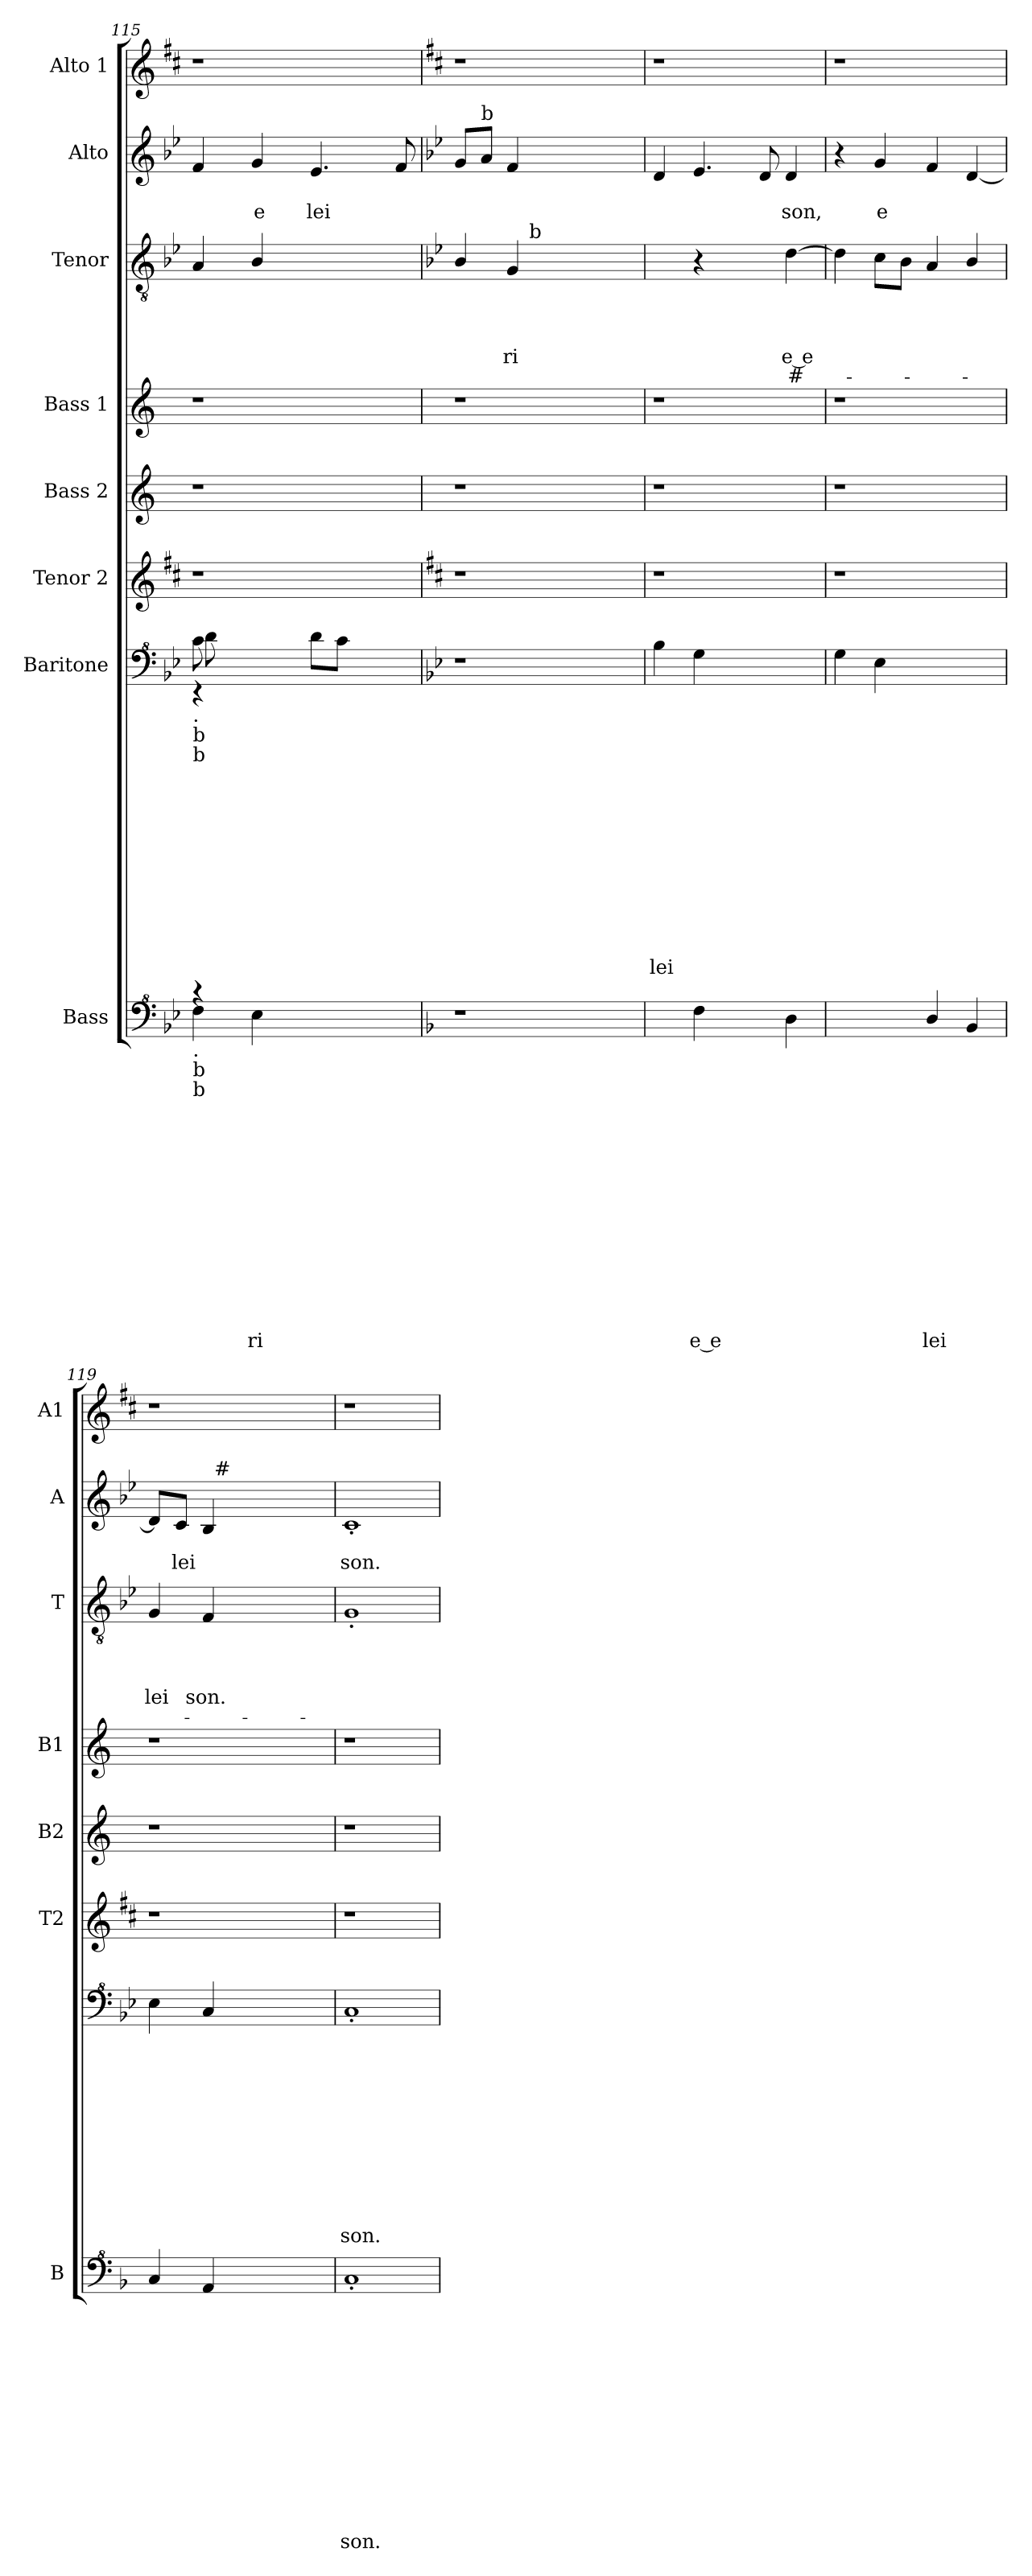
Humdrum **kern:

**kern	**text	**text	**text	**text	**text	**text	**text	**text	**text	**text	**text	**text	**text	**kern	**text	**text	**text	**text	**text	**text	**text	**text	**text	**text	**text	**kern	**kern	**kern	**kern	**text	**text	**text	**text	**text	**kern	**text	**text	**kern
*part8	*part8	*part8	*part8	*part8	*part8	*part8	*part8	*part8	*part8	*part8	*part8	*part8	*part8	*part7	*part7	*part7	*part7	*part7	*part7	*part7	*part7	*part7	*part7	*part7	*part7	*part6	*part5	*part4	*part3	*part3	*part3	*part3	*part3	*part3	*part2	*part2	*part2	*part1
*staff8	*staff8	*staff8	*staff8	*staff8	*staff8	*staff8	*staff8	*staff8	*staff8	*staff8	*staff8	*staff8	*staff8	*staff7	*staff7	*staff7	*staff7	*staff7	*staff7	*staff7	*staff7	*staff7	*staff7	*staff7	*staff7	*staff6	*staff5	*staff4	*staff3	*staff3	*staff3	*staff3	*staff3	*staff3	*staff2	*staff2	*staff2	*staff1
*I"Bass	*	*	*	*	*	*	*	*	*	*	*	*	*	*I"Baritone	*	*	*	*	*	*	*	*	*	*	*	*I"Tenor 2	*I"Bass 2	*I"Bass 1	*I"Tenor	*	*	*	*	*	*I"Alto	*	*	*I"Alto 1
*I'B	*	*	*	*	*	*	*	*	*	*	*	*	*	*	*	*	*	*	*	*	*	*	*	*	*	*I'T2	*I'B2	*I'B1	*I'T	*	*	*	*	*	*I'A	*	*	*I'A1
!!LO:LB:g=z
*clefF^4	*	*	*	*	*	*	*	*	*	*	*	*	*	*clefF^4	*	*	*	*	*	*	*	*	*	*	*	*clefG2	*clefG2	*clefG2	*clefGv2	*	*	*	*	*	*clefG2	*	*	*clefG2
*	*	*	*	*	*	*	*	*	*	*	*	*	*	*	*	*	*	*	*	*	*	*	*	*	*	*ITrd1c2	*	*	*ITrd1c2	*	*	*	*	*	*ITrd1c2	*	*	*ITrd1c2
*k[b-e-]	*	*	*	*	*	*	*	*	*	*	*	*	*	*k[b-e-]	*	*	*	*	*	*	*	*	*	*	*	*k[]	*k[]	*k[]	*k[b-e-a-d-]	*	*	*	*	*	*k[b-e-a-d-]	*	*	*k[]
*B-:	*	*	*	*	*	*	*	*	*	*	*	*	*	*B-:	*	*	*	*	*	*	*	*	*	*	*	*C:	*C:	*C:	*A-:	*	*	*	*	*	*A-:	*	*	*C:
=115	=115	=115	=115	=115	=115	=115	=115	=115	=115	=115	=115	=115	=115	=115	=115	=115	=115	=115	=115	=115	=115	=115	=115	=115	=115	=115	=115	=115	=115	=115	=115	=115	=115	=115	=115	=115	=115	=115
*^	*	*	*	*	*	*	*	*	*	*	*	*	*	*^	*	*	*	*	*	*	*	*	*	*	*	*	*	*	*	*	*	*	*	*	*	*	*	*
*	*	*	*	*	*	*	*	*	*	*	*	*	*	*	*	*^	*	*	*	*	*	*	*	*	*	*	*	*	*	*	*	*	*	*	*	*	*	*	*	*
*	*	*	*	*	*	*	*	*	*	*	*	*	*	*	*	*	*^	*	*	*	*	*	*	*	*	*	*	*	*	*	*	*	*	*	*	*	*	*	*	*	*
!	!	!	!	!	!	!	!	!	!	!	!	!	!	!	!LO:TX:b:t=.	!	!	!	!	!	!	!	!	!	!	!	!	!	!	!	!	!	!	!	!	!	!	!	!	!	!	!
!	!	!	!	!	!	!	!	!	!	!	!	!	!	!	!LO:TX:b:t=b	!	!	!	!	!	!	!	!	!	!	!	!	!	!	!	!	!	!	!	!	!	!	!	!	!	!	!
!	!	!	!	!	!	!	!	!	!	!	!	!	!	!	!LO:TX:b:t=b	!	!	!	!	!	!	!	!	!	!	!	!	!	!	!	!	!	!	!	!	!	!	!	!	!	!	!
!LO:TX:b:t=.	!	!	!	!	!	!	!	!	!	!	!	!	!	!	!	!	!	!	!	!	!	!	!	!	!	!	!	!	!	!	!	!	!	!	!	!	!	!	!	!	!	!
!LO:TX:b:t=b	!	!	!	!	!	!	!	!	!	!	!	!	!	!	!	!	!	!	!	!	!	!	!	!	!	!	!	!	!	!	!	!	!	!	!	!	!	!	!	!	!	!
!LO:TX:b:t=b	!	!	!	!	!	!	!	!	!	!	!	!	!	!	!	!	!	!	!	!	!	!	!	!	!	!	!	!	!	!	!	!	!	!	!	!	!	!	!	!	!	!
4rcc	4f\	.	.	.	.	.	.	.	.	.	.	.	.	.	32ryy	4rE	8cc\	8dd\	.	.	.	.	.	.	.	.	.	.	.	1r	1r	1r	4G/	.	.	.	.	.	4e-/	.	.	1r
.	.	.	.	.	.	.	.	.	.	.	.	.	.	.	4ryy	.	.	.	.	.	.	.	.	.	.	.	.	.	.	.	.	.	.	.	.	.	.	.	.	.	.	.
.	.	.	.	.	.	.	.	.	.	.	.	.	.	.	.	.	4ryy	4.ryy	.	.	.	.	.	.	.	.	.	.	.	.	.	.	.	.	.	.	.	.	.	.	.	.
!	!	!	!	!	!	!	!	!	!	!	!	!	!	!LO:LY:b	!	!	!	!	!	!	!	!	!	!	!	!	!	!	!	!	!	!	!	!	!	!	!	!	!	!	!LO:LY:b	!
2ryy	4e-\	.	.	.	.	.	.	.	.	.	.	.	.	-ri	.	4ryy	.	.	.	.	.	.	.	.	.	.	.	.	.	.	.	.	4A-/	.	.	.	.	.	4f/	.	e	.
.	.	.	.	.	.	.	.	.	.	.	.	.	.	.	2ryy	.	.	.	.	.	.	.	.	.	.	.	.	.	.	.	.	.	.	.	.	.	.	.	.	.	.	.
.	.	.	.	.	.	.	.	.	.	.	.	.	.	.	.	.	2ryy	.	.	.	.	.	.	.	.	.	.	.	.	.	.	.	.	.	.	.	.	.	.	.	.	.
!	!	!	!	!	!	!	!	!	!	!	!	!	!	!	!	!	!	!	!	!	!	!	!	!	!	!	!	!	!	!	!	!	!	!	!	!	!	!	!	!	!LO:LY:b	!
.	2ryy	.	.	.	.	.	.	.	.	.	.	.	.	.	.	2ryy	.	8dd\L	.	.	.	.	.	.	.	.	.	.	.	.	.	.	2ryy	.	.	.	.	.	4.d-/	.	lei	.
.	.	.	.	.	.	.	.	.	.	.	.	.	.	.	.	.	.	8cc\J	.	.	.	.	.	.	.	.	.	.	.	.	.	.	.	.	.	.	.	.	.	.	.	.
4ryy	.	.	.	.	.	.	.	.	.	.	.	.	.	.	.	.	.	4ryy	.	.	.	.	.	.	.	.	.	.	.	.	.	.	.	.	.	.	.	.	.	.	.	.
.	.	.	.	.	.	.	.	.	.	.	.	.	.	.	8..ryy	.	.	.	.	.	.	.	.	.	.	.	.	.	.	.	.	.	.	.	.	.	.	.	.	.	.	.
.	.	.	.	.	.	.	.	.	.	.	.	.	.	.	.	.	8ryy	.	.	.	.	.	.	.	.	.	.	.	.	.	.	.	.	.	.	.	.	.	8e-/	.	.	.
*v	*v	*	*	*	*	*	*	*	*	*	*	*	*	*	*	*	*	*	*	*	*	*	*	*	*	*	*	*	*	*	*	*	*	*	*	*	*	*	*	*	*	*
*	*	*	*	*	*	*	*	*	*	*	*	*	*	*v	*v	*v	*v	*	*	*	*	*	*	*	*	*	*	*	*	*	*	*	*	*	*	*	*	*	*	*	*
=116	=116	=116	=116	=116	=116	=116	=116	=116	=116	=116	=116	=116	=116	=116	=116	=116	=116	=116	=116	=116	=116	=116	=116	=116	=116	=116	=116	=116	=116	=116	=116	=116	=116	=116	=116	=116	=116	=116
*k[b-]	*	*	*	*	*	*	*	*	*	*	*	*	*	*	*	*	*	*	*	*	*	*	*	*	*	*	*	*	*	*	*	*	*	*	*	*	*	*
*F:	*	*	*	*	*	*	*	*	*	*	*	*	*	*	*	*	*	*	*	*	*	*	*	*	*	*	*	*	*	*	*	*	*	*	*	*	*	*
*	*	*	*	*	*	*	*	*	*	*	*	*	*	*	*	*	*	*	*	*	*	*	*	*	*	*	*	*	*^	*	*	*	*	*	*	*	*	*
1r	.	.	.	.	.	.	.	.	.	.	.	.	.	1r	.	.	.	.	.	.	.	.	.	.	.	1r	1r	1r	4A-/	4ryy	.	.	.	.	.	8f/L	.	.	1r
!	!	!	!	!	!	!	!	!	!	!	!	!	!	!	!	!	!	!	!	!	!	!	!	!	!	!	!	!	!	!	!	!	!	!	!	!LO:TX:a:t=b	!	!	!
.	.	.	.	.	.	.	.	.	.	.	.	.	.	.	.	.	.	.	.	.	.	.	.	.	.	.	.	.	.	.	.	.	.	.	.	8g/J	.	.	.
!	!	!	!	!	!	!	!	!	!	!	!	!	!	!	!	!	!	!	!	!	!	!	!	!	!	!	!	!	!	!	!	!	!	!LO:LY:b	!	!	!	!	!
.	.	.	.	.	.	.	.	.	.	.	.	.	.	.	.	.	.	.	.	.	.	.	.	.	.	.	.	.	4F/	16.ryy	.	.	.	ri	.	4e-/	.	.	.
!	!	!	!	!	!	!	!	!	!	!	!	!	!	!	!	!	!	!	!	!	!	!	!	!	!	!	!	!	!	!LO:TX:a:t=b	!	!	!	!	!	!	!	!	!
.	.	.	.	.	.	.	.	.	.	.	.	.	.	.	.	.	.	.	.	.	.	.	.	.	.	.	.	.	.	2ryy	.	.	.	.	.	.	.	.	.
.	.	.	.	.	.	.	.	.	.	.	.	.	.	.	.	.	.	.	.	.	.	.	.	.	.	.	.	.	2ryy	.	.	.	.	.	.	2ryy	.	.	.
.	.	.	.	.	.	.	.	.	.	.	.	.	.	.	.	.	.	.	.	.	.	.	.	.	.	.	.	.	.	8ryy	.	.	.	.	.	.	.	.	.
.	.	.	.	.	.	.	.	.	.	.	.	.	.	.	.	.	.	.	.	.	.	.	.	.	.	.	.	.	.	32ryy	.	.	.	.	.	.	.	.	.
=117	=117	=117	=117	=117	=117	=117	=117	=117	=117	=117	=117	=117	=117	=117	=117	=117	=117	=117	=117	=117	=117	=117	=117	=117	=117	=117	=117	=117	=117	=117	=117	=117	=117	=117	=117	=117	=117	=117	=117
!	!	!	!	!	!	!	!	!	!	!	!	!	!	!	!	!	!	!	!	!	!	!	!	!	!LO:LY:b	!	!	!	!	!	!	!	!	!	!	!	!	!	!
*	*	*	*	*	*	*	*	*	*	*	*	*	*	*	*	*	*	*	*	*	*	*	*	*	*	*	*	*	*v	*v	*	*	*	*	*	*	*	*	*
4ryy	.	.	.	.	.	.	.	.	.	.	.	.	.	4b-\	.	.	.	.	.	.	.	.	.	.	-lei	1r	1r	1r	4ryy	.	.	.	.	.	4c/	.	.	1r
!	!	!	!	!	!	!	!	!	!	!	!	!	!LO:LY:b:rj	!	!	!	!	!	!	!	!	!	!	!	!	!	!	!	!	!	!	!	!	!	!	!	!	!
4f\	.	.	.	.	.	.	.	.	.	.	.	.	e e	4g\	.	.	.	.	.	.	.	.	.	.	.	.	.	.	4r	.	.	.	.	.	4.d-/	.	.	.
4ryy	.	.	.	.	.	.	.	.	.	.	.	.	.	2ryy	.	.	.	.	.	.	.	.	.	.	.	.	.	.	4ryy	.	.	.	.	.	.	.	.	.
.	.	.	.	.	.	.	.	.	.	.	.	.	.	.	.	.	.	.	.	.	.	.	.	.	.	.	.	.	.	.	.	.	.	.	8c/	.	.	.
!	!	!	!	!	!	!	!	!	!	!	!	!	!	!	!	!	!	!	!	!	!	!	!	!	!	!	!	!	!	!	!	!	!LO:LY:b:rj	!LO:LY:b:rj	!	!	!LO:LY:b	!
4d\	.	.	.	.	.	.	.	.	.	.	.	.	.	.	.	.	.	.	.	.	.	.	.	.	.	.	.	.	[>4c\	.	.	.	e e	#-	4c/	.	son,	.
=118	=118	=118	=118	=118	=118	=118	=118	=118	=118	=118	=118	=118	=118	=118	=118	=118	=118	=118	=118	=118	=118	=118	=118	=118	=118	=118	=118	=118	=118	=118	=118	=118	=118	=118	=118	=118	=118	=118
2ryy	.	.	.	.	.	.	.	.	.	.	.	.	.	4g\	.	.	.	.	.	.	.	.	.	.	.	1r	1r	1r	4c\]	.	.	.	.	.	4r	.	.	1r
!	!	!	!	!	!	!	!	!	!	!	!	!	!	!	!	!	!	!	!	!	!	!	!	!	!	!	!	!	!	!	!	!	!	!	!	!	!LO:LY:b	!
.	.	.	.	.	.	.	.	.	.	.	.	.	.	4e-\	.	.	.	.	.	.	.	.	.	.	.	.	.	.	8B-\L	.	.	.	.	.	4f/	.	e	.
.	.	.	.	.	.	.	.	.	.	.	.	.	.	.	.	.	.	.	.	.	.	.	.	.	.	.	.	.	8A-\J	.	.	.	.	.	.	.	.	.
!	!	!	!	!	!	!	!	!	!	!	!	!	!LO:LY:b:rj	!	!	!	!	!	!	!	!	!	!	!	!	!	!	!	!	!	!	!	!	!	!	!	!	!
4d/	.	.	.	.	.	.	.	.	.	.	.	.	lei	2ryy	.	.	.	.	.	.	.	.	.	.	.	.	.	.	4G/	.	.	.	.	.	4e-/	.	.	.
4B-/	.	.	.	.	.	.	.	.	.	.	.	.	.	.	.	.	.	.	.	.	.	.	.	.	.	.	.	.	4A-/	.	.	.	.	.	[<4c/	.	.	.
=119	=119	=119	=119	=119	=119	=119	=119	=119	=119	=119	=119	=119	=119	=119	=119	=119	=119	=119	=119	=119	=119	=119	=119	=119	=119	=119	=119	=119	=119	=119	=119	=119	=119	=119	=119	=119	=119	=119
!	!	!	!	!	!	!	!	!	!	!	!	!	!	!	!	!	!	!	!	!	!	!	!	!	!	!	!	!	!	!	!	!	!LO:LY:b	!	!	!	!	!
*	*	*	*	*	*	*	*	*	*	*	*	*	*	*	*	*	*	*	*	*	*	*	*	*	*	*	*	*	*	*	*	*	*	*	*^	*	*	*
4c/	.	.	.	.	.	.	.	.	.	.	.	.	.	4e-\	.	.	.	.	.	.	.	.	.	.	.	1r	1r	1r	4F/	.	.	.	lei	.	8c/L]	4ryy	.	.	1r
!	!	!	!	!	!	!	!	!	!	!	!	!	!	!	!	!	!	!	!	!	!	!	!	!	!	!	!	!	!	!	!	!	!	!	!	!	!	!LO:LY:b	!
.	.	.	.	.	.	.	.	.	.	.	.	.	.	.	.	.	.	.	.	.	.	.	.	.	.	.	.	.	.	.	.	.	.	.	8B-/J	.	.	lei	.
!	!	!	!	!	!	!	!	!	!	!	!	!	!	!	!	!	!	!	!	!	!	!	!	!	!	!	!	!	!	!	!	!	!LO:LY:b	!	!	!	!	!	!
4A/	.	.	.	.	.	.	.	.	.	.	.	.	.	4c/	.	.	.	.	.	.	.	.	.	.	.	.	.	.	4E-/	.	.	.	son.	.	4A-/	32ryy	.	.	.
!	!	!	!	!	!	!	!	!	!	!	!	!	!	!	!	!	!	!	!	!	!	!	!	!	!	!	!	!	!	!	!	!	!	!	!	!LO:TX:a:t=#	!	!	!
.	.	.	.	.	.	.	.	.	.	.	.	.	.	.	.	.	.	.	.	.	.	.	.	.	.	.	.	.	.	.	.	.	.	.	.	2ryy	.	.	.
2ryy	.	.	.	.	.	.	.	.	.	.	.	.	.	2ryy	.	.	.	.	.	.	.	.	.	.	.	.	.	.	2ryy	.	.	.	.	.	2ryy	.	.	.	.
.	.	.	.	.	.	.	.	.	.	.	.	.	.	.	.	.	.	.	.	.	.	.	.	.	.	.	.	.	.	.	.	.	.	.	.	8..ryy	.	.	.
=120	=120	=120	=120	=120	=120	=120	=120	=120	=120	=120	=120	=120	=120	=120	=120	=120	=120	=120	=120	=120	=120	=120	=120	=120	=120	=120	=120	=120	=120	=120	=120	=120	=120	=120	=120	=120	=120	=120	=120
!	!	!	!	!	!	!	!	!	!	!	!	!	!LO:LY:b	!	!	!	!	!	!	!	!	!	!	!	!LO:LY:b	!	!	!	!	!	!	!	!	!	!	!	!	!LO:LY:b	!
*	*	*	*	*	*	*	*	*	*	*	*	*	*	*	*	*	*	*	*	*	*	*	*	*	*	*	*	*	*	*	*	*	*	*	*v	*v	*	*	*
1c'<	.	.	.	.	.	.	.	.	.	.	.	.	son.	1c'<	.	.	.	.	.	.	.	.	.	.	son.	1r	1r	1r	1F'<	.	.	.	.	.	1B-'<	.	son.	1r
=	=	=	=	=	=	=	=	=	=	=	=	=	=	=	=	=	=	=	=	=	=	=	=	=	=	=	=	=	=	=	=	=	=	=	=	=	=	=
*-	*-	*-	*-	*-	*-	*-	*-	*-	*-	*-	*-	*-	*-	*-	*-	*-	*-	*-	*-	*-	*-	*-	*-	*-	*-	*-	*-	*-	*-	*-	*-	*-	*-	*-	*-	*-	*-	*-
